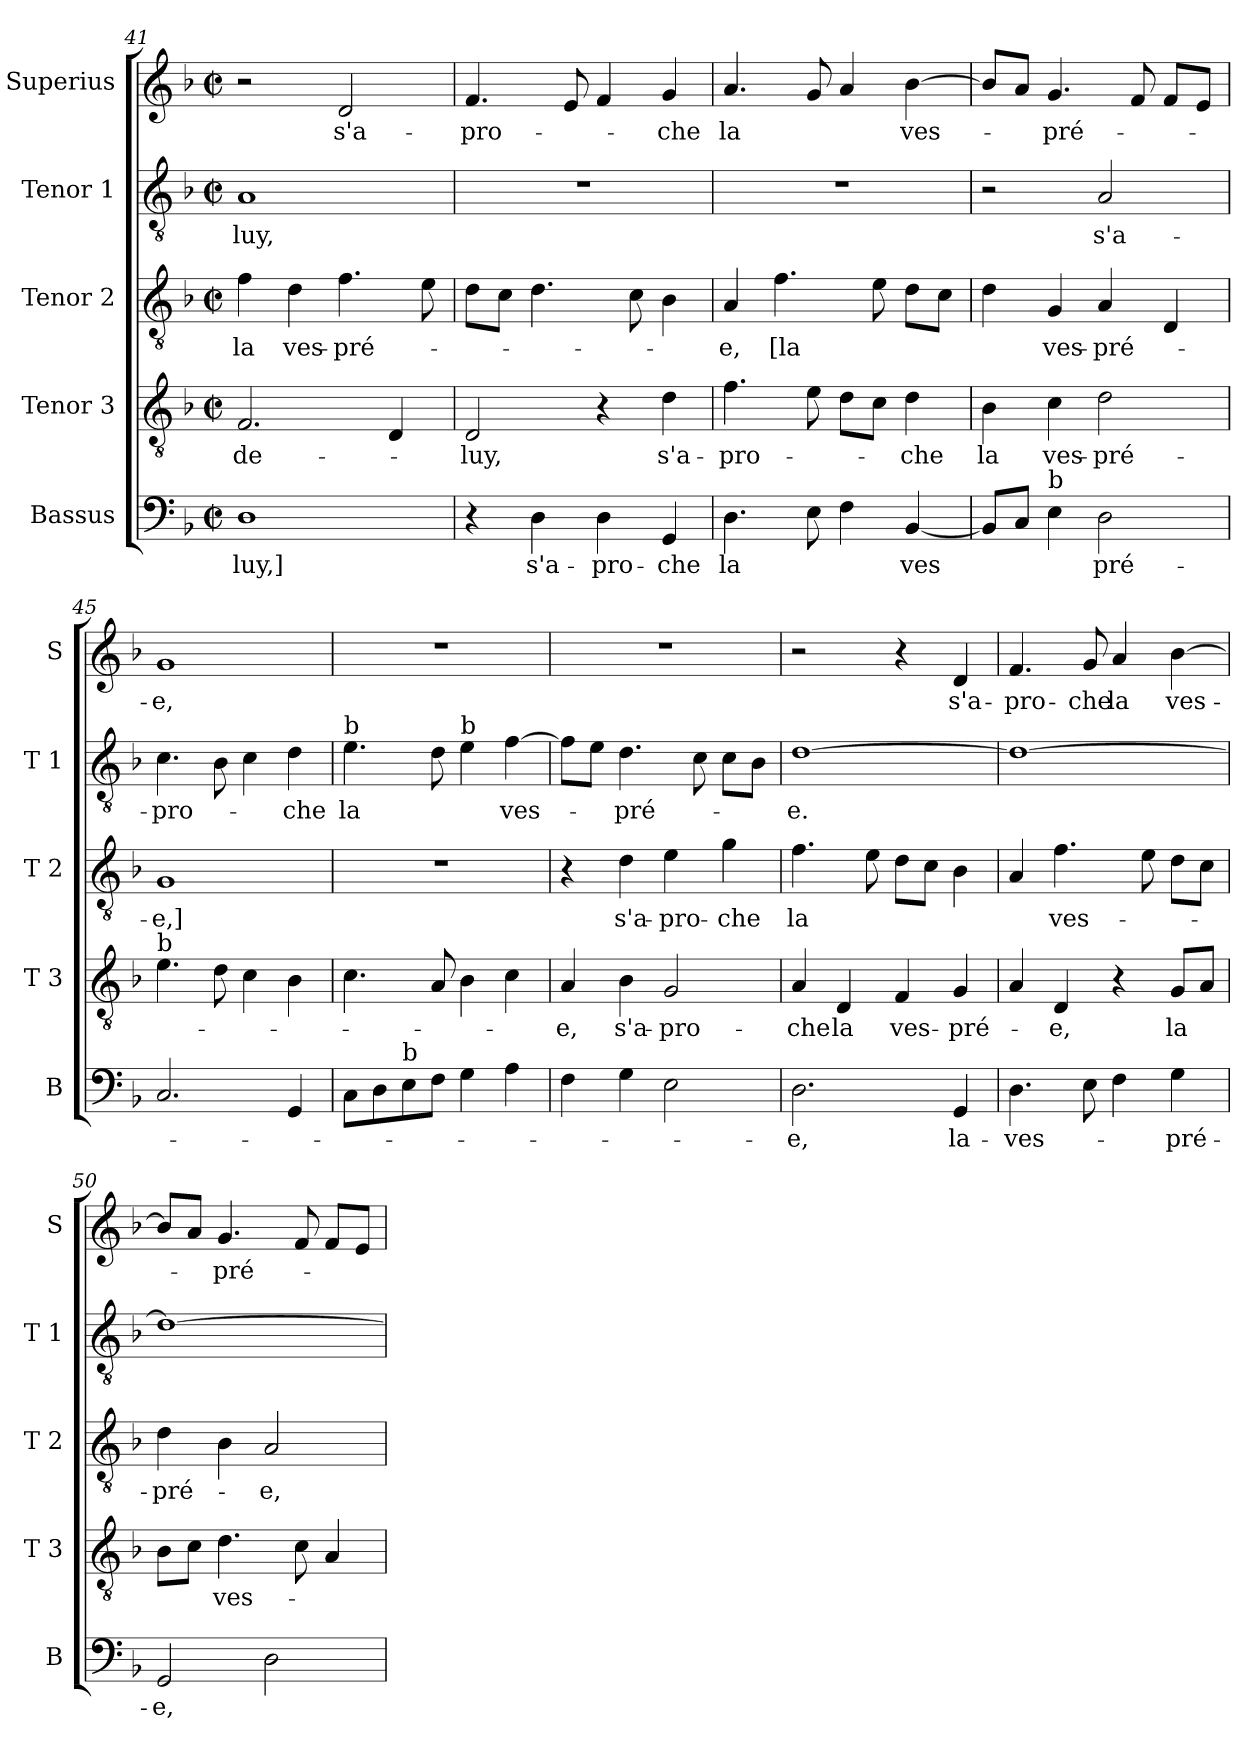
**kern	**text	**kern	**text	**kern	**text	**kern	**text	**kern	**text
*part5	*part5	*part4	*part4	*part3	*part3	*part2	*part2	*part1	*part1
*staff5	*staff5	*staff4	*staff4	*staff3	*staff3	*staff2	*staff2	*staff1	*staff1
*I"Bassus	*	*I"Tenor 3	*	*I"Tenor 2	*	*I"Tenor 1	*	*I"Superius	*
*I'B	*	*I'T 3	*	*I'T 2	*	*I'T 1	*	*I'S	*
*clefF4	*	*clefGv2	*	*clefGv2	*	*clefGv2	*	*clefG2	*
*k[b-]	*	*k[b-]	*	*k[b-]	*	*k[b-]	*	*k[b-]	*
*F:	*	*F:	*	*F:	*	*F:	*	*F:	*
*M2/2	*	*M2/2	*	*M2/2	*	*M2/2	*	*M2/2	*
*met(c|)	*	*met(c|)	*	*met(c|)	*	*met(c|)	*	*met(c|)	*
=41	=41	=41	=41	=41	=41	=41	=41	=41	=41
1D	luy,]	2.F/	de-	4f\	la	1A	luy,	2r	.
.	.	.	.	4d\	ves-	.	.	.	.
.	.	.	.	4.f\	-pré-	.	.	2d/	s'a-
.	.	4D/	.	.	.	.	.	.	.
.	.	.	.	8e\	.	.	.	.	.
!!LO:LB:g=z
=42	=42	=42	=42	=42	=42	=42	=42	=42	=42
4r	.	2D/	-luy,	8d\L	.	1r	.	4.f/	-pro-
.	.	.	.	8c\J	.	.	.	.	.
4D\	s'a-	.	.	4.d\	.	.	.	.	.
.	.	.	.	.	.	.	.	8e/	.
4D\	-pro-	4r	.	.	.	.	.	4f/	.
.	.	.	.	8c\	.	.	.	.	.
4GG/	-che	4d\	s'a-	4B-\	.	.	.	4g/	-che
=43	=43	=43	=43	=43	=43	=43	=43	=43	=43
4.D\	la	4.f\	-pro-	4A/	-e,	1r	.	4.a/	la
.	.	.	.	4.f\	[la	.	.	.	.
8E\	.	8e\	.	.	.	.	.	8g/	.
4F\	.	8d\L	.	.	.	.	.	4a/	.
.	.	8c\J	.	8e\	.	.	.	.	.
[4BB-/	ves	4d\	-che	8d\L	.	.	.	[4b-\	ves-
.	.	.	.	8c\J	.	.	.	.	.
=44	=44	=44	=44	=44	=44	=44	=44	=44	=44
8BB-/L]	.	4B-\	la	4d\	.	2r	.	8b-/L]	.
8C/J	.	.	.	.	.	.	.	8a/J	.
!LO:TX:a:t=b	!	!	!	!	!	!	!	!	!
4E\	.	4c\	ves-	4G/	ves-	.	.	4.g/	-pré-
2D\	pré-	2d\	-pré-	4A/	-pré-	2A/	s'a-	.	.
.	.	.	.	.	.	.	.	8f/	.
.	.	.	.	4D/	.	.	.	8f/L	.
.	.	.	.	.	.	.	.	8e/J	.
=45	=45	=45	=45	=45	=45	=45	=45	=45	=45
!	!	!LO:TX:a:t=b	!	!	!	!	!	!	!
2.C/	.	4.e\	.	1G	-e,]	4.c\	-pro-	1g	-e,
.	.	8d\	.	.	.	8B-\	.	.	.
.	.	4c\	.	.	.	4c\	.	.	.
4GG/	.	4B-\	.	.	.	4d\	-che	.	.
=46	=46	=46	=46	=46	=46	=46	=46	=46	=46
!	!	!	!	!	!	!LO:TX:a:t=b	!	!	!
8C\L	.	4.c\	.	1r	.	4.e\	la	1r	.
8D\	.	.	.	.	.	.	.	.	.
!LO:TX:a:t=b	!	!	!	!	!	!	!	!	!
8E\	.	.	.	.	.	.	.	.	.
8F\J	.	8A/	.	.	.	8d\	.	.	.
!	!	!	!	!	!	!LO:TX:a:t=b	!	!	!
4G\	.	4B-\	.	.	.	4e\	.	.	.
4A\	.	4c\	.	.	.	[4f\	ves-	.	.
!!LO:PB:g=z
=47	=47	=47	=47	=47	=47	=47	=47	=47	=47
4F\	.	4A/	-e,	4r	.	8f\L]	.	1r	.
.	.	.	.	.	.	8e\J	.	.	.
4G\	.	4B-\	s'a-	4d\	s'a-	4.d\	-pré-	.	.
2E\	.	2G/	-pro-	4e\	-pro-	.	.	.	.
.	.	.	.	.	.	8c\	.	.	.
.	.	.	.	4g\	-che	8c\L	.	.	.
.	.	.	.	.	.	8B-\J	.	.	.
=48	=48	=48	=48	=48	=48	=48	=48	=48	=48
2.D\	-e,	4A/	-che	4.f\	la	[1d	-e.	2r	.
.	.	4D/	la	.	.	.	.	.	.
.	.	.	.	8e\	.	.	.	.	.
.	.	4F/	ves-	8d\L	.	.	.	4r	.
.	.	.	.	8c\J	.	.	.	.	.
4GG/	la-	4G/	-pré-	4B-\	.	.	.	4d/	s'a-
=49	=49	=49	=49	=49	=49	=49	=49	=49	=49
4.D\	-ves-	4A/	.	4A/	.	1d_	.	4.f/	-pro-
.	.	4D/	-e,	4.f\	ves-	.	.	.	.
8E\	.	.	.	.	.	.	.	8g/	-che
4F\	.	4r	.	.	.	.	.	4a/	la
.	.	.	.	8e\	.	.	.	.	.
4G\	-pré-	8G/L	la	8d\L	.	.	.	[4b-\	ves-
.	.	8A/J	.	8c\J	.	.	.	.	.
=50	=50	=50	=50	=50	=50	=50	=50	=50	=50
2GG/	-e,	8B-\L	.	4d\	-pré-	1d_	.	8b-/L]	.
.	.	8c\J	.	.	.	.	.	8a/J	.
.	.	4.d\	ves-	4B-\	.	.	.	4.g/	-pré-
2D\	.	.	.	2A/	-e,	.	.	.	.
.	.	8c\	.	.	.	.	.	8f/	.
.	.	4A/	.	.	.	.	.	8f/L	.
.	.	.	.	.	.	.	.	8e/J	.
=	=	=	=	=	=	=	=	=	=
*-	*-	*-	*-	*-	*-	*-	*-	*-	*-
